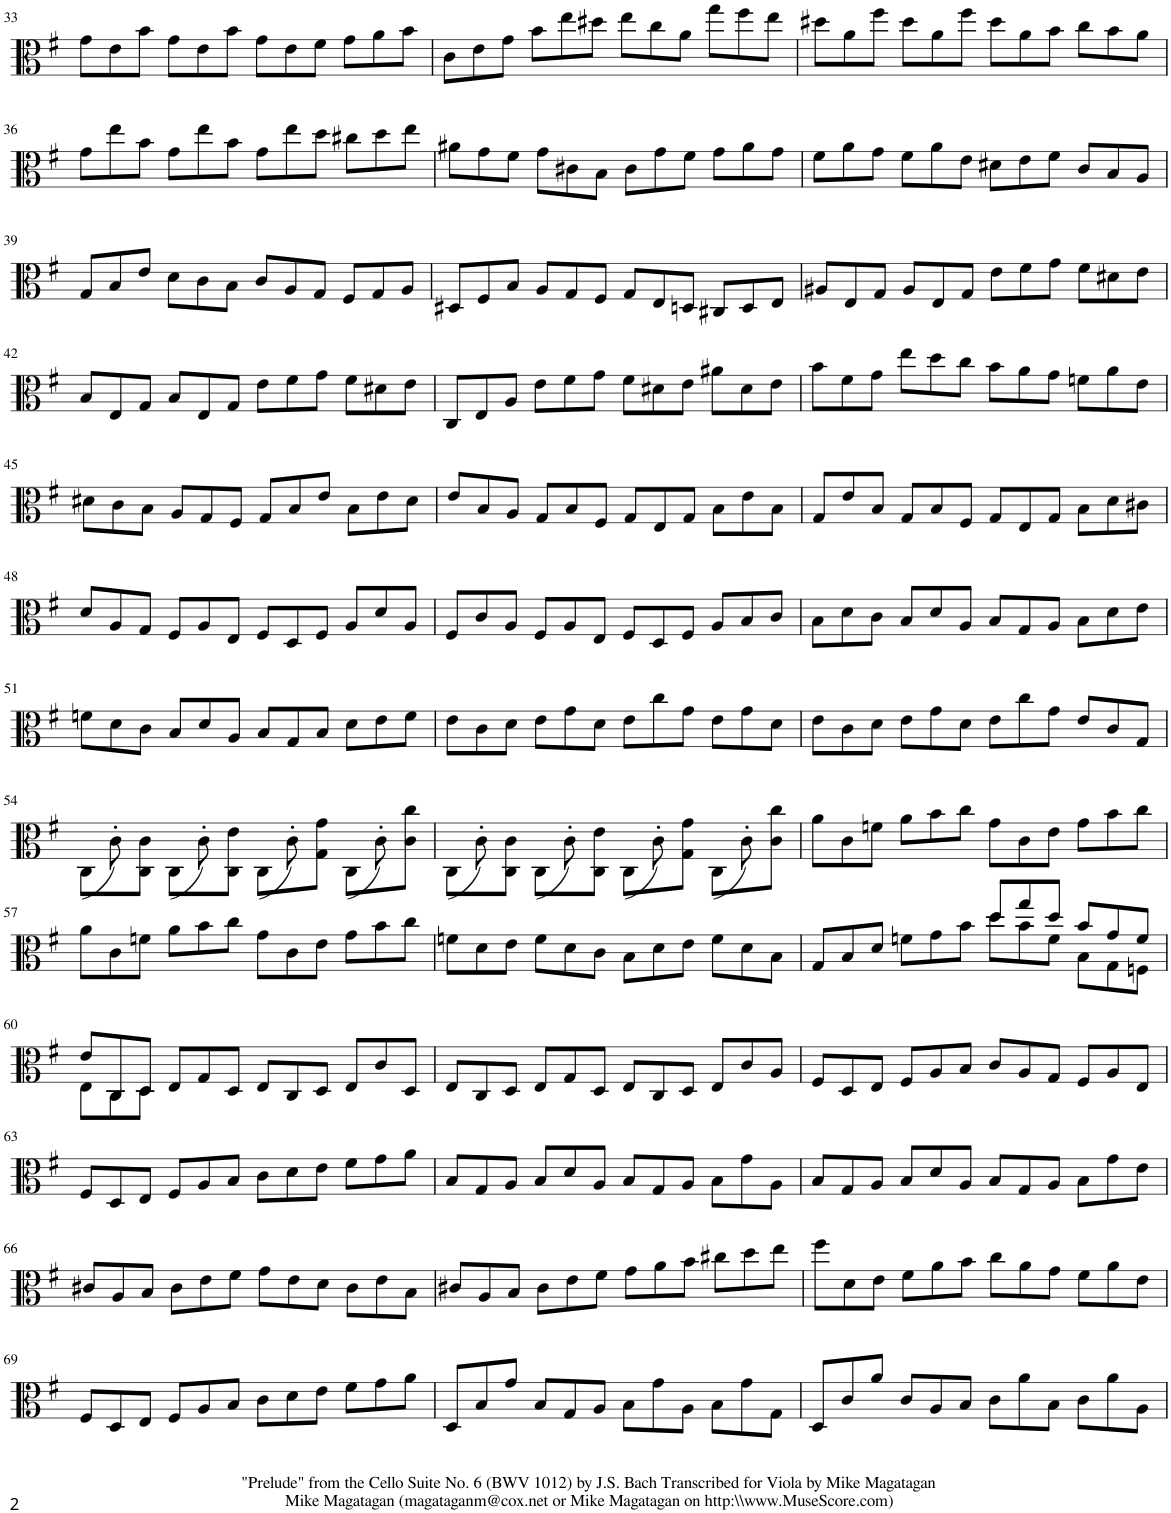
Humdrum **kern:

**kern
*part1
*staff1
*I"Viola
*I'Vla
!!LO:PB:g=z
*clefC3
*k[f#]
*M12/8
=33
8g\L
8e\
8b\J
8g\L
8e\
8b\J
8g\L
8e\
8f#\J
8g\L
8a\
8b\J
=34
8c\L
8e\
8g\J
8b\L
8ee\
8dd#X\J
8ee\L
8cc\
8a\J
8gg\L
8ff#\
8ee\J
=35
8dd#X\L
8a\
8ff#\J
8dd#\L
8a\
8ff#\J
8dd#\L
8a\
8b\J
8cc\L
8b\
8a\J
!!LO:LB:g=z
=36
8g\L
8ee\
8b\J
8g\L
8ee\
8b\J
8g\L
8ee\
8dd\J
8cc#X\L
8dd\
8ee\J
=37
8a#X\L
8g\
8f#\J
8g\L
8c#X\
8B\J
8c#\L
8g\
8f#\J
8g\L
8a#\
8g\J
=38
8f#\L
8a\
8g\J
8f#\L
8a\
8e\J
8d#X\L
8e\
8f#\J
8c/L
8B/
8A/J
!!LO:LB:g=z
=39
*k[f#]
8G/L
8B/
8e/J
8d\L
8c\
8B\J
8c/L
8A/
8G/J
8F#/L
8G/
8A/J
=40
8D#X/L
8F#/
8B/J
8A/L
8G/
8F#/J
8G/L
8E/
8Dn/J
8C#X/L
8D/
8E/J
=41
8A#X/L
8E/
8G/J
8A#/L
8E/
8G/J
8e\L
8f#\
8g\J
8f#\L
8d#X\
8e\J
!!LO:LB:g=z
=42
8B/L
8E/
8G/J
8B/L
8E/
8G/J
8e\L
8f#\
8g\J
8f#\L
8d#X\
8e\J
=43
8C/L
8E/
8A/J
8e\L
8f#\
8g\J
8f#\L
8d#X\
8e\J
8a#X\L
8d#\
8e\J
=44
8b\L
8f#\
8g\J
8ee\L
8dd\
8cc\J
8b\L
8a\
8g\J
8fn\L
8a\
8e\J
!!LO:LB:g=z
=45
8d#X\L
8c\
8B\J
8A/L
8G/
8F#/J
8G/L
8B/
8e/J
8B\L
8e\
8d#\J
=46
8e/L
8B/
8A/J
8G/L
8B/
8F#/J
8G/L
8E/
8G/J
8B\L
8e\
8B\J
=47
8G/L
8e/
8B/J
8G/L
8B/
8F#/J
8G/L
8E/
8G/J
8B\L
8d\
8c#X\J
!!LO:LB:g=z
=48
8d/L
8A/
8G/J
8F#/L
8A/
8E/J
8F#/L
8D/
8F#/J
8A/L
8d/
8A/J
=49
8F#/L
8c/
8A/J
8F#/L
8A/
8E/J
8F#/L
8D/
8F#/J
8A/L
8B/
8c/J
=50
8B\L
8d\
8c\J
8B/L
8d/
8A/J
8B/L
8G/
8A/J
8B\L
8d\
8e\J
!!LO:LB:g=z
=51
8fn\L
8d\
8c\J
8B/L
8d/
8A/J
8B/L
8G/
8B/J
8d\L
8e\
8f\J
=52
8e\L
8c\
8d\J
8e\L
8g\
8d\J
8e\L
8cc\
8g\J
8e\L
8g\
8d\J
=53
8e\L
8c\
8d\J
8e\L
8g\
8d\J
8e\L
8cc\
8g\J
8e/L
8c/
8G/J
!!LO:LB:g=z
=54
*^
8ryy	8C\L
8c'\	8ryy
8ryy	8C\ 8c\J
8ryy	(8C\L
8c'\	8ryy)
8ryy	8C\ 8e\J
8ryy	(8C\L
8c'\	8ryy)
8ryy	8G\ 8g\J
8ryy	(8C\L
8c'\	8ryy)
8ryy	8c\ 8cc\J
=55	=55
8ryy	(8C\L
8c'\	8ryy)
8ryy	8C\ 8c\J
8ryy	(8C\L
8c'\	8ryy)
8ryy	8C\ 8e\J
8ryy	(8C\L
8c'\	8ryy)
8ryy	8G\ 8g\J
8ryy	(8C\L
8c'\	8ryy)
8ryy	8c\ 8cc\J
*v	*v
=56
8a\L
8c\
8fn\J
8a\L
8b\
8cc\J
8g\L
8c\
8e\J
8g\L
8b\
8cc\J
!!LO:LB:g=z
=57
8a\L
8c\
8fn\J
8a\L
8b\
8cc\J
8g\L
8c\
8e\J
8g\L
8b\
8cc\J
=58
8fn\L
8d\
8e\J
8f\L
8d\
8c\J
8B\L
8d\
8e\J
8f\L
8d\
8B\J
=59
*^
8G/L	2.ryy
8B/	.
8d/J	.
8fn\L	.
8g\	.
8b\J	.
8dd/L	8dd\L
8gg/	8b\
8dd/J	8f\J
8b/L	8B\L
8g/	8G\
8f/J	8Fn\J
!!LO:LB:g=z	!!
=60	=60
8e/L	8E\L
8C/	8C\
8D/J	8D\J
8E/L	8ryy
8G/	1ryy
8D/J	.
8E/L	.
8C/	.
8D/J	.
8E/L	.
8c/	.
8D/J	.
*v	*v
=61
8E/L
8C/
8D/J
8E/L
8G/
8D/J
8E/L
8C/
8D/J
8E/L
8c/
8A/J
=62
8F#/L
8D/
8E/J
8F#/L
8A/
8B/J
8c/L
8A/
8G/J
8F#/L
8A/
8E/J
!!LO:LB:g=z
=63
8F#/L
8D/
8E/J
8F#/L
8A/
8B/J
8c\L
8d\
8e\J
8f#\L
8g\
8a\J
=64
8B/L
8G/
8A/J
8B/L
8d/
8A/J
8B/L
8G/
8A/J
8B\L
8g\
8A\J
=65
8B/L
8G/
8A/J
8B/L
8d/
8A/J
8B/L
8G/
8A/J
8B\L
8g\
8e\J
!!LO:LB:g=z
=66
8c#X/L
8A/
8B/J
8c#\L
8e\
8f#\J
8g\L
8e\
8d\J
8c#\L
8e\
8B\J
=67
8c#X/L
8A/
8B/J
8c#\L
8e\
8f#\J
8g\L
8a\
8b\J
8cc#X\L
8dd\
8ee\J
=68
8ff#\L
8d\
8e\J
8f#\L
8a\
8b\J
8cc\L
8a\
8g\J
8f#\L
8a\
8e\J
!!LO:LB:g=z
=69
8F#/L
8D/
8E/J
8F#/L
8A/
8B/J
8c\L
8d\
8e\J
8f#\L
8g\
8a\J
=70
8D/L
8B/
8g/J
8B/L
8G/
8A/J
8B\L
8g\
8A\J
8B\L
8g\
8G\J
=71
8D/L
8c/
8a/J
8c/L
8A/
8B/J
8c\L
8a\
8B\J
8c\L
8a\
8A\J
=
*-
